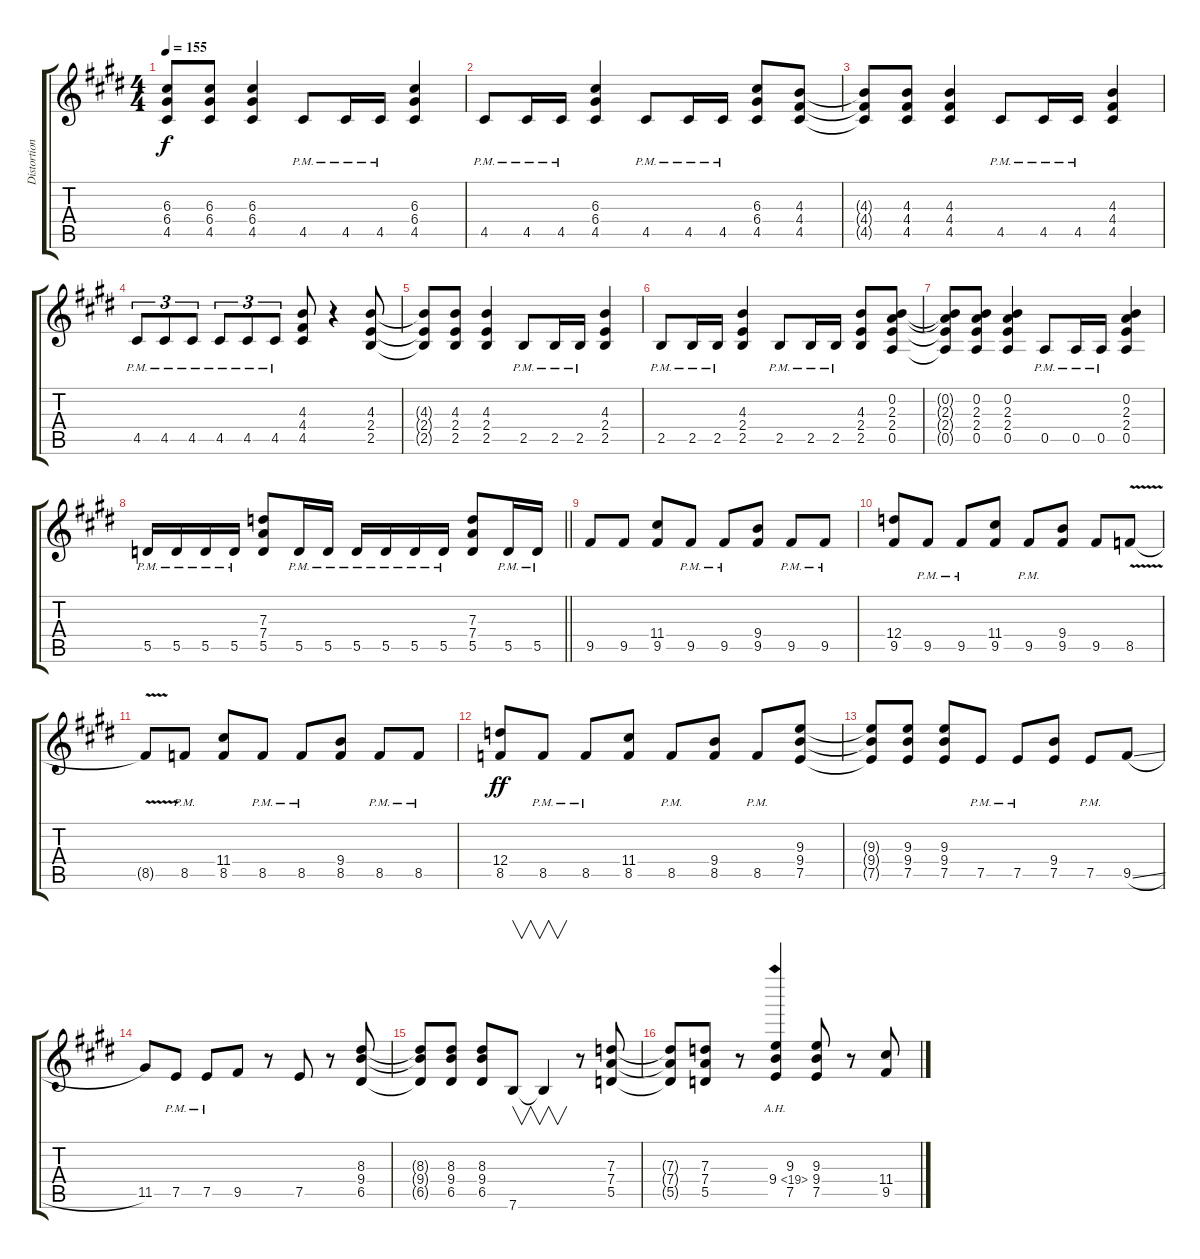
\track ("Distortion 2" "Distortion") {instrument distortionguitar}
\staff {score tabs}
\tuning (E4 B3 G3 D3 A2 E2) {hide}
\ts (4 4)
\tempo 155
\clef g2
\ks e
(6.3{t} 6.4{t} 4.5{t}).8{dy f} (6.3 6.4 4.5).8 (6.3 6.4 4.5).4 4.5{pm}.8 4.5{pm}.16 4.5{pm}.16 (6.3 6.4 4.5).4 |
4.5{pm}.8 4.5{pm}.16 4.5{pm}.16 (6.3 6.4 4.5).4 4.5{pm}.8 4.5{pm}.16 4.5{pm}.16 (6.3 6.4 4.5).8 (4.3 4.4 4.5).8 |
(4.3{t} 4.4{t} 4.5{t}).8 (4.3 4.4 4.5).8 (4.3 4.4 4.5).4 4.5{pm}.8 4.5{pm}.16 4.5{pm}.16 (4.3 4.4 4.5).4 |
4.5{pm}.8{tu (3 2)} 4.5{pm}.8{tu (3 2)} 4.5{pm}.8{tu (3 2)} 4.5{pm}.8{tu (3 2)} 4.5{pm}.8{tu (3 2)} 4.5{pm}.8{tu (3 2)} (4.3 4.4 4.5).8 r.4 (4.3 2.4 2.5).8 |
(4.3{t} 2.4{t} 2.5{t}).8 (4.3 2.4 2.5).8 (4.3 2.4 2.5).4 2.5{pm}.8 2.5{pm}.16 2.5{pm}.16 (4.3 2.4 2.5).4 |
2.5{pm}.8 2.5{pm}.16 2.5{pm}.16 (4.3 2.4 2.5).4 2.5{pm}.8 2.5{pm}.16 2.5{pm}.16 (4.3 2.4 2.5).8 (0.2 2.3 2.4 0.5).8 |
(0.2{t} 2.3{t} 2.4{t} 0.5{t}).8 (0.2 2.3 2.4 0.5).8 (0.2 2.3 2.4 0.5).4 0.5{pm}.8 0.5{pm}.16 0.5{pm}.16 (0.2 2.3 2.4 0.5).4 |
\barLineRight lightlight
5.5{pm}.16 5.5{pm}.16 5.5{pm}.16 5.5{pm}.16 (7.3 7.4 5.5).8 5.5{pm}.16 5.5{pm}.16 5.5{pm}.16 5.5{pm}.16 5.5{pm}.16 5.5{pm}.16 (7.3 7.4 5.5).8 5.5{pm}.16 5.5{pm}.16 |
9.5.8 9.5.8 (11.4 9.5).8 9.5{pm}.8 9.5{pm}.8 (9.4 9.5).8 9.5{pm}.8 9.5{pm}.8 |
(12.4 9.5).8 9.5{pm}.8 9.5{pm}.8 (11.4 9.5).8 9.5{pm}.8 (9.4 9.5).8 9.5.8 8.5{v}.8 |
8.5{v t}.8 8.5{pm}.8 (11.4 8.5).8 8.5{pm}.8 8.5{pm}.8 (9.4 8.5).8 8.5{pm}.8 8.5{pm}.8 |
(12.4 8.5).8{dy ff} 8.5{pm}.8 8.5{pm}.8 (11.4 8.5).8 8.5{pm}.8 (9.4 8.5).8 8.5{pm}.8 (9.3 9.4 7.5).8 |
(9.3{t} 9.4{t} 7.5{t}).8 (9.3 9.4 7.5).8 (9.3 9.4 7.5).8 7.5{pm}.8 7.5{pm}.8 (9.4 7.5).8 7.5{pm}.8 9.5{sl}.8 |
11.5.8 7.5{pm}.8 7.5{pm}.8 9.5.8 r.8 7.5.8 r.8 (8.3 9.4 6.5).8 |
(8.3{t} 9.4{t} 6.5{t}).8 (8.3 9.4 6.5).8 (8.3 9.4 6.5).8 7.6.8{v} 7.6{t}.4{v} r.8 (7.3 7.4 5.5).8 |
(7.3{t} 7.4{t} 5.5{t}).8 (7.3 7.4 5.5).8 r.8 (9.3 9.4{ah 10} 7.5).4 (9.3 9.4 7.5).8 r.8 (11.4 9.5).8
